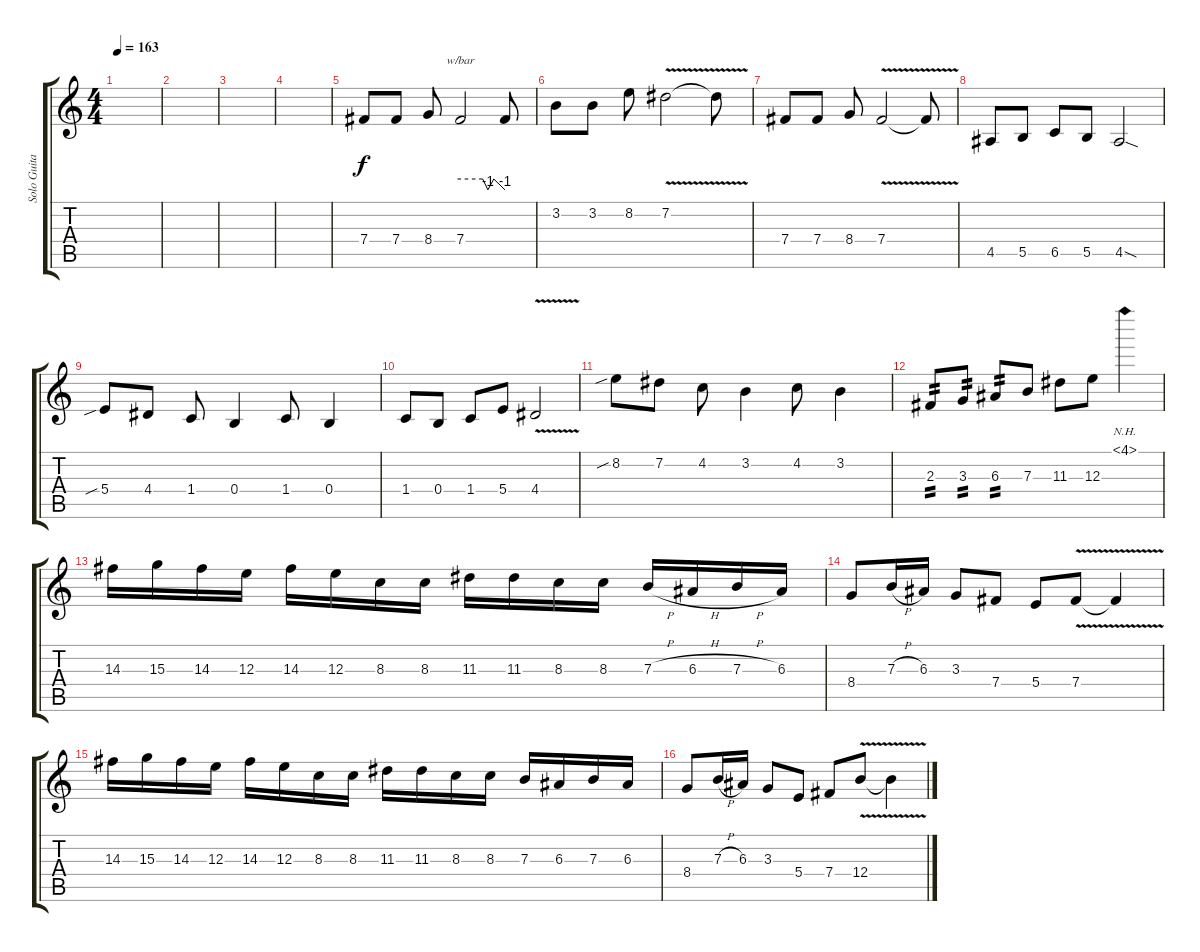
\track ("Solo Guitar" "Solo Guita") {instrument overdrivenguitar}
\staff {score tabs}
\tuning (Db4 Ab3 E3 B2 Gb2 B1) {hide}
\ts (4 4)
\tempo 163
\clef g2
\ks c
|
|
|
|
7.4.8 7.4.8 8.4.8 7.4.2{tbe (custom default 0 0 30 0 37 -4 45 0 60 -4)} 7.4{t}.8 |
3.2.8 3.2.8 8.2.8 7.2{v}.2 7.2{t}.8 |
7.4.8 7.4.8 8.4.8 7.4{v}.2 7.4{t}.8 |
4.5.8 5.5.8 6.5.8 5.5.8 4.5{sod}.2 |
5.4{sib}.8 4.4.8 1.4.8 0.4.4 1.4.8 0.4.4 |
1.4.8 0.4.8 1.4.8 5.4.8 4.4{v}.2 |
8.2{sib}.8 7.2.8 4.2.8 3.2.4 4.2.8 3.2.4 |
2.3.8{tp 2} 3.3.8{tp 2} 6.3.8{tp 2} 7.3.8 11.3.8 12.3.8 4.1{nh}.4 |
14.3.16 15.3.16 14.3.16 12.3.16 14.3.16 12.3.16 8.3.16 8.3.16 11.3.16 11.3.16 8.3.16 8.3.16 7.3{h}.16 6.3{h}.16 7.3{h}.16 6.3.16 |
8.4.8 7.3{h}.16 6.3.16 3.3.8 7.4.8 5.4.8 7.4{v}.8 7.4{t}.4 |
14.3.16 15.3.16 14.3.16 12.3.16 14.3.16 12.3.16 8.3.16 8.3.16 11.3.16 11.3.16 8.3.16 8.3.16 7.3.16 6.3.16 7.3.16 6.3.16 |
8.4.8 7.3{h}.16 6.3.16 3.3.8 5.4.8 7.4.8 12.4{v}.8 12.4{t}.4
